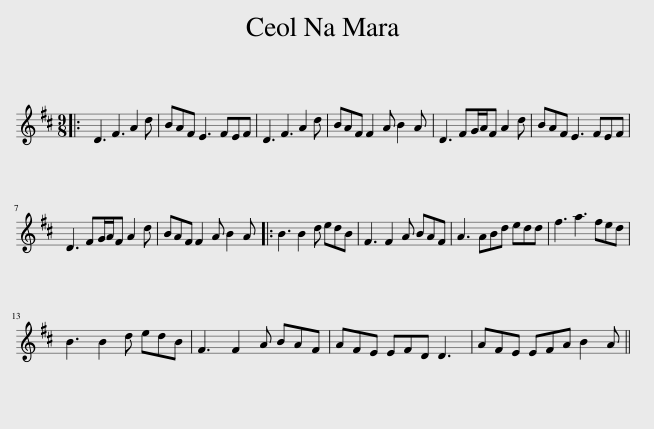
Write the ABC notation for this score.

X:1
L:1/8
M:9/8
I:linebreak $
K:D
V:1 treble
V:1
|: D3 F3 A2 d | BAF E3 FEF | D3 F3 A2 d | BAF F2 A B2 A | D3 FG/A/F A2 d | %5
 BAF E3 FEF |$ D3 FG/A/F A2 d | BAF F2 A B2 A |: B3 B2 d edB | F3 F2 A BAF | %10
 A3 ABd edd | f3 a3 fed |$ B3 B2 d edB | F3 F2 A BAF | AFE EFD D3 | %15
 AFE EFA B2 A || %16
